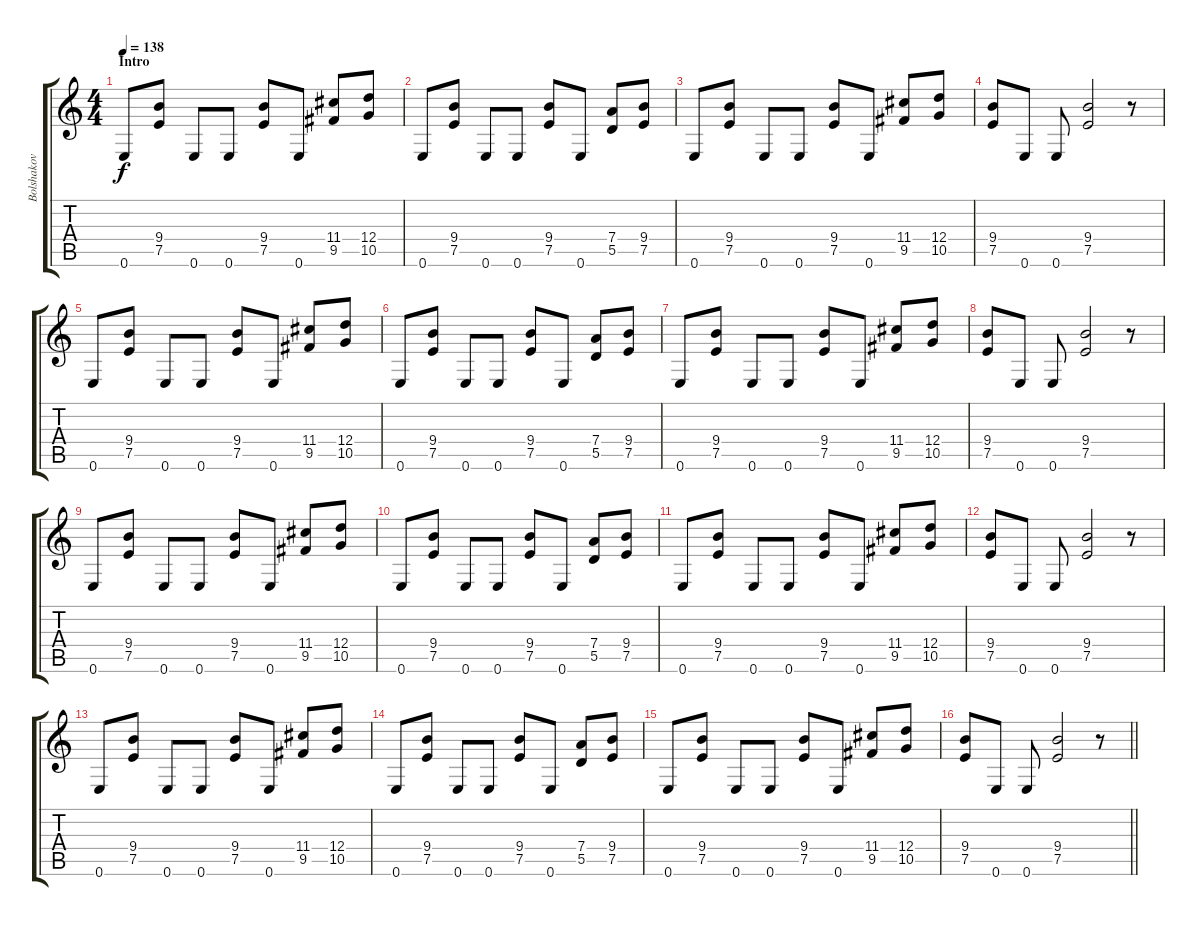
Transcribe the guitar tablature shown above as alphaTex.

\track ("Bolshakov" "Bolshakov") {instrument distortionguitar}
\staff {score tabs}
\tuning (E4 B3 G3 D3 A2 E2) {hide}
\ts (4 4)
\section ("" "Intro")
\tempo 138
\clef g2
\ks c
0.6.8{dy f instrument distortionguitar} (9.4 7.5).8 0.6.8 0.6.8 (9.4 7.5).8 0.6.8 (11.4 9.5).8 (12.4 10.5).8 |
0.6.8 (9.4 7.5).8 0.6.8 0.6.8 (9.4 7.5).8 0.6.8 (7.4 5.5).8 (9.4 7.5).8 |
0.6.8 (9.4 7.5).8 0.6.8 0.6.8 (9.4 7.5).8 0.6.8 (11.4 9.5).8 (12.4 10.5).8 |
(9.4 7.5).8 0.6.8 0.6.8 (9.4 7.5).2 r.8 |
0.6.8 (9.4 7.5).8 0.6.8 0.6.8 (9.4 7.5).8 0.6.8 (11.4 9.5).8 (12.4 10.5).8 |
0.6.8 (9.4 7.5).8 0.6.8 0.6.8 (9.4 7.5).8 0.6.8 (7.4 5.5).8 (9.4 7.5).8 |
0.6.8 (9.4 7.5).8 0.6.8 0.6.8 (9.4 7.5).8 0.6.8 (11.4 9.5).8 (12.4 10.5).8 |
(9.4 7.5).8 0.6.8 0.6.8 (9.4 7.5).2 r.8 |
0.6.8 (9.4 7.5).8 0.6.8 0.6.8 (9.4 7.5).8 0.6.8 (11.4 9.5).8 (12.4 10.5).8 |
0.6.8 (9.4 7.5).8 0.6.8 0.6.8 (9.4 7.5).8 0.6.8 (7.4 5.5).8 (9.4 7.5).8 |
0.6.8 (9.4 7.5).8 0.6.8 0.6.8 (9.4 7.5).8 0.6.8 (11.4 9.5).8 (12.4 10.5).8 |
(9.4 7.5).8 0.6.8 0.6.8 (9.4 7.5).2 r.8 |
0.6.8 (9.4 7.5).8 0.6.8 0.6.8 (9.4 7.5).8 0.6.8 (11.4 9.5).8 (12.4 10.5).8 |
0.6.8 (9.4 7.5).8 0.6.8 0.6.8 (9.4 7.5).8 0.6.8 (7.4 5.5).8 (9.4 7.5).8 |
0.6.8 (9.4 7.5).8 0.6.8 0.6.8 (9.4 7.5).8 0.6.8 (11.4 9.5).8 (12.4 10.5).8 |
\barLineRight lightlight
(9.4 7.5).8 0.6.8 0.6.8 (9.4 7.5).2 r.8
